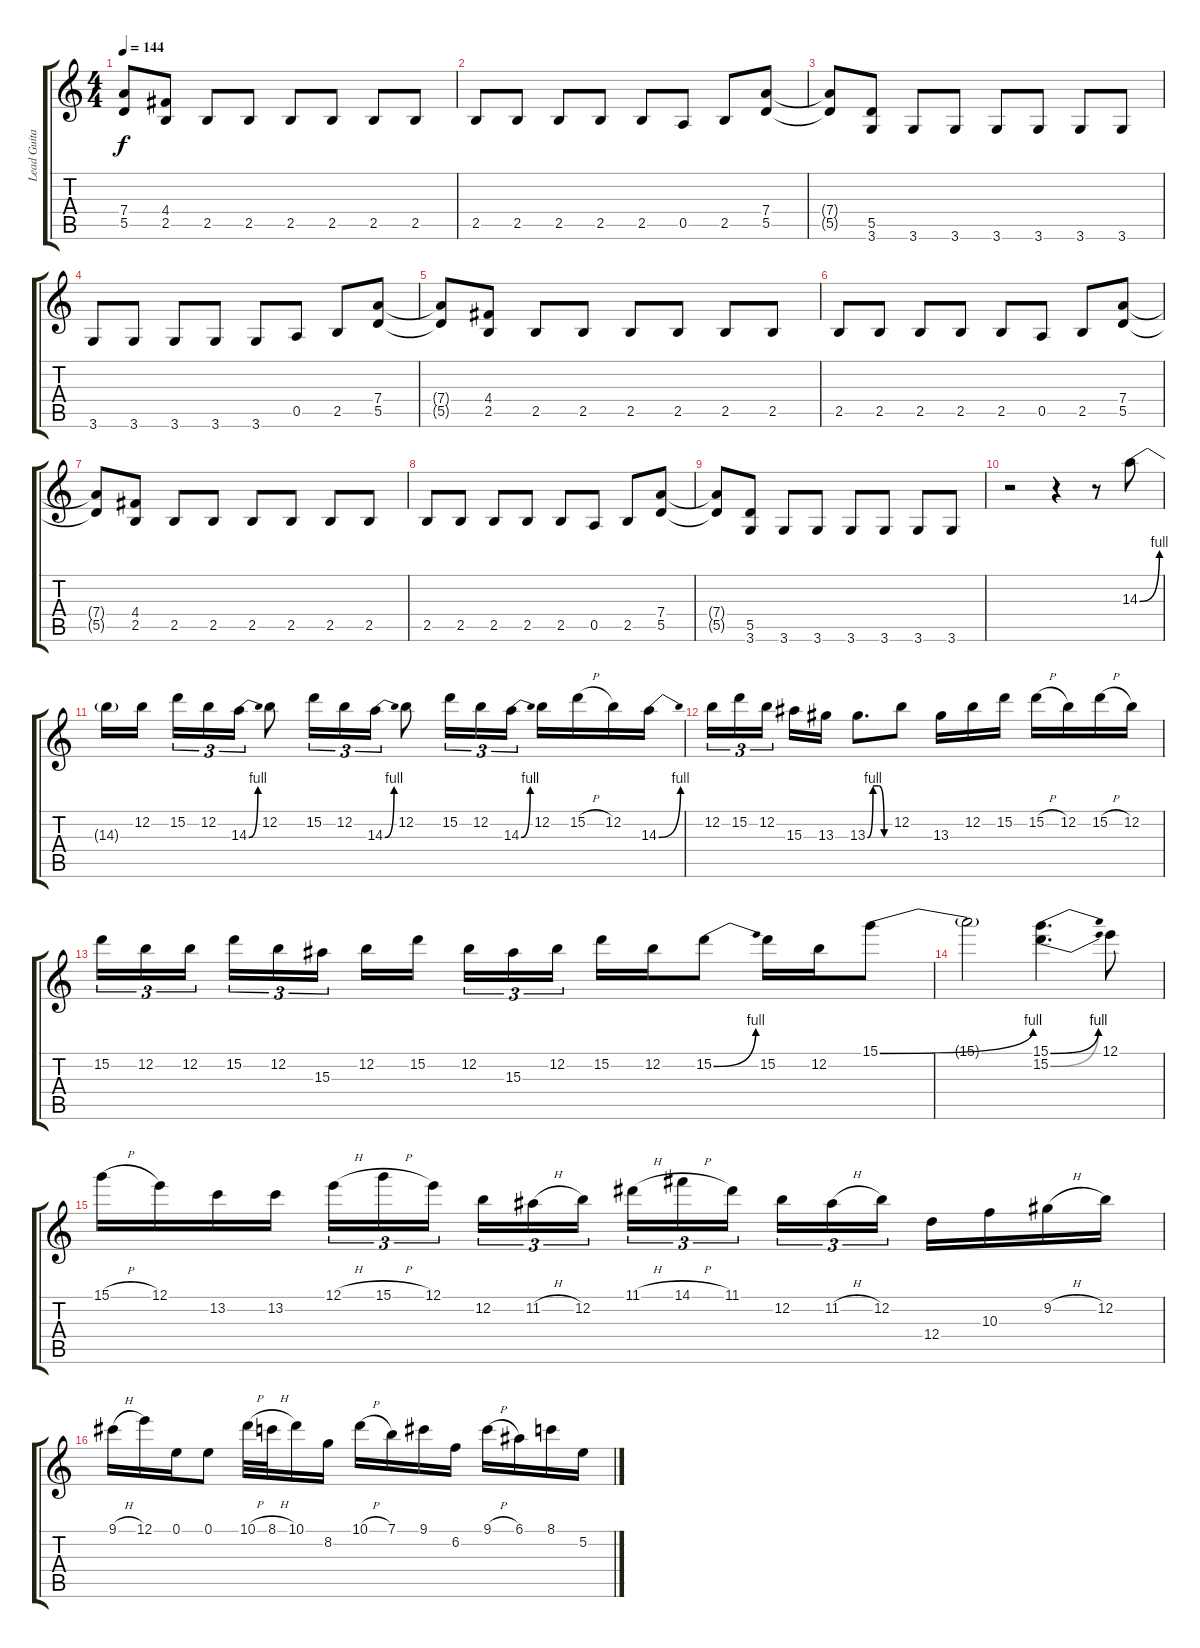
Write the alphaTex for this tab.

\track ("Lead Guitar" "Lead Guita") {instrument distortionguitar}
\staff {score tabs}
\tuning (E4 B3 G3 D3 A2 E2) {hide}
\ts (4 4)
\tempo 144
\clef g2
\ks c
(7.4{t} 5.5{t}).8{dy f} (4.4 2.5).8 2.5.8 2.5.8 2.5.8 2.5.8 2.5.8 2.5.8 |
2.5.8 2.5.8 2.5.8 2.5.8 2.5.8 0.5.8 2.5.8 (7.4 5.5).8 |
(7.4{t} 5.5{t}).8 (5.5 3.6).8 3.6.8 3.6.8 3.6.8 3.6.8 3.6.8 3.6.8 |
3.6.8 3.6.8 3.6.8 3.6.8 3.6.8 0.5.8 2.5.8 (7.4 5.5).8 |
(7.4{t} 5.5{t}).8 (4.4 2.5).8 2.5.8 2.5.8 2.5.8 2.5.8 2.5.8 2.5.8 |
2.5.8 2.5.8 2.5.8 2.5.8 2.5.8 0.5.8 2.5.8 (7.4 5.5).8 |
(7.4{t} 5.5{t}).8 (4.4 2.5).8 2.5.8 2.5.8 2.5.8 2.5.8 2.5.8 2.5.8 |
2.5.8 2.5.8 2.5.8 2.5.8 2.5.8 0.5.8 2.5.8 (7.4 5.5).8 |
(7.4{t} 5.5{t}).8 (5.5 3.6).8 3.6.8 3.6.8 3.6.8 3.6.8 3.6.8 3.6.8 |
r.2 r.4 r.8 14.3{be (bend 0 0 60 4)}.8 |
14.3{t}.16 12.2.16{beam splitsecondary} 15.2.16{tu (3 2)} 12.2.16{tu (3 2)} 14.3{be (bend 0 0 60 4)}.16{tu (3 2)} 12.2.8 15.2.16{tu (3 2)} 12.2.16{tu (3 2)} 14.3{be (bend 0 0 60 4)}.16{tu (3 2)} 12.2.8 15.2.16{tu (3 2)} 12.2.16{tu (3 2)} 14.3{be (bend 0 0 60 4)}.16{tu (3 2)} 12.2.16 15.2{h}.16 12.2.16 14.3{be (bend 0 0 60 4)}.16 |
12.2.16{tu (3 2)} 15.2.16{tu (3 2)} 12.2.16{tu (3 2) beam splitsecondary} 15.3.16 13.3.16 13.3{be (custom 0 0 15 4 30 4 45 0 60 0)}.8{d} 12.2.8 13.3.16 12.2.16 15.2.16 15.2{h}.16 12.2.16 15.2{h}.16 12.2.16 |
15.2.16{tu (3 2)} 12.2.16{tu (3 2)} 12.2.16{tu (3 2) beam splitsecondary} 15.2.16{tu (3 2)} 12.2.16{tu (3 2)} 15.3.16{tu (3 2)} 12.2.16 15.2.16{beam splitsecondary} 12.2.16{tu (3 2)} 15.3.16{tu (3 2)} 12.2.16{tu (3 2)} 15.2.16 12.2.16 15.2{be (bend 0 0 60 4)}.8 15.2.16 12.2.16 15.1{be (bend 0 0 60 4)}.8 |
15.1{t}.2 (15.1{be (bend 0 0 60 4)} 15.2{be (bend 0 0 60 4)}).4{d} 12.1.8 |
15.1{h}.16 12.1.16 13.2.16 13.2.16 12.1{h}.16{tu (3 2)} 15.1{h}.16{tu (3 2)} 12.1.16{tu (3 2) beam splitsecondary} 12.2.16{tu (3 2)} 11.2{h}.16{tu (3 2)} 12.2.16{tu (3 2)} 11.1{h}.16{tu (3 2)} 14.1{h}.16{tu (3 2)} 11.1.16{tu (3 2) beam splitsecondary} 12.2.16{tu (3 2)} 11.2{h}.16{tu (3 2)} 12.2.16{tu (3 2)} 12.4.16 10.3.16 9.2{h}.16 12.2.16 |
9.1{h}.16 12.1.16 0.1.16 0.1.8 10.1{h}.32 8.1{h}.32 10.1.16 8.2.16 10.1{h}.16 7.1.16 9.1.16 6.2.16 9.1{h}.16 6.1.16 8.1.16 5.2.16
